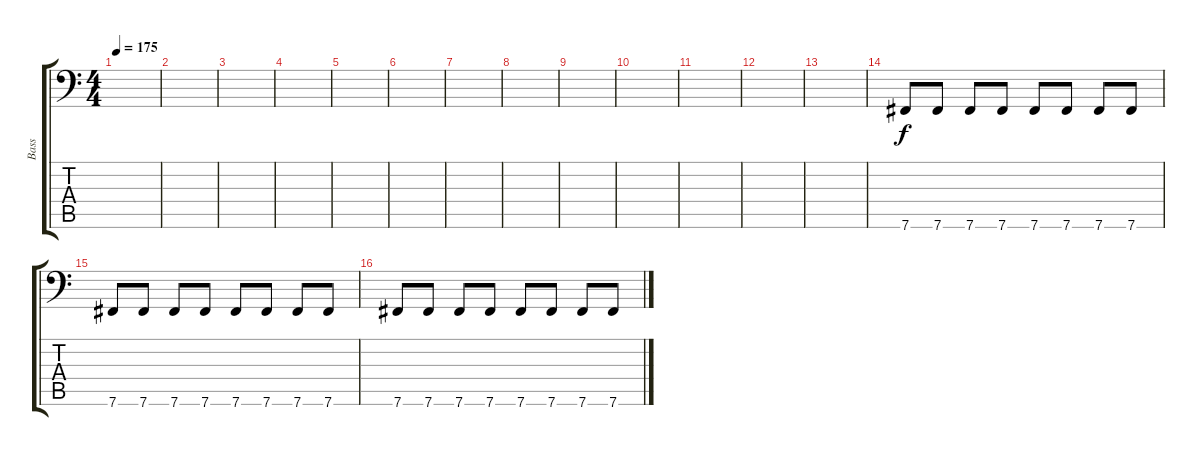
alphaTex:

\track ("Bass" "Bass") {instrument electricbasspick}
\staff {score tabs}
\tuning (Db3 Ab2 E2 B1 Gb1 B0) {hide}
\ts (4 4)
\tempo 175
\clef f4
\ks c
|
|
|
|
|
|
|
|
|
|
|
|
|
7.6.8 7.6.8 7.6.8 7.6.8 7.6.8 7.6.8 7.6.8 7.6.8 |
7.6.8 7.6.8 7.6.8 7.6.8 7.6.8 7.6.8 7.6.8 7.6.8 |
7.6.8 7.6.8 7.6.8 7.6.8 7.6.8 7.6.8 7.6.8 7.6.8
